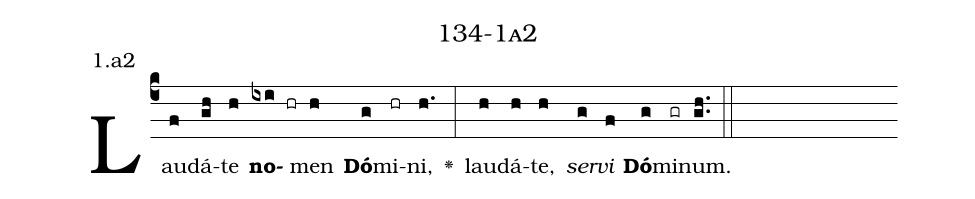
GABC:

name: 134-1a2;
annotation: 1.a2;
%%
(c4)Lau(f)dá(gh)te(h) <b>no</b>(ixi hr)men(h) <b>Dó</b>(g)mi(hr)ni,(h.) <v>\greheightstar</v>(:) lau(h)dá(h)te,(h) <i>ser</i>(g)<i>vi</i>(f) <b>Dó</b>(g)mi(gr)num.(gh..) (::)


%E(h) u(h) o(g) u(f) a(g) e.(gh..) (::)
